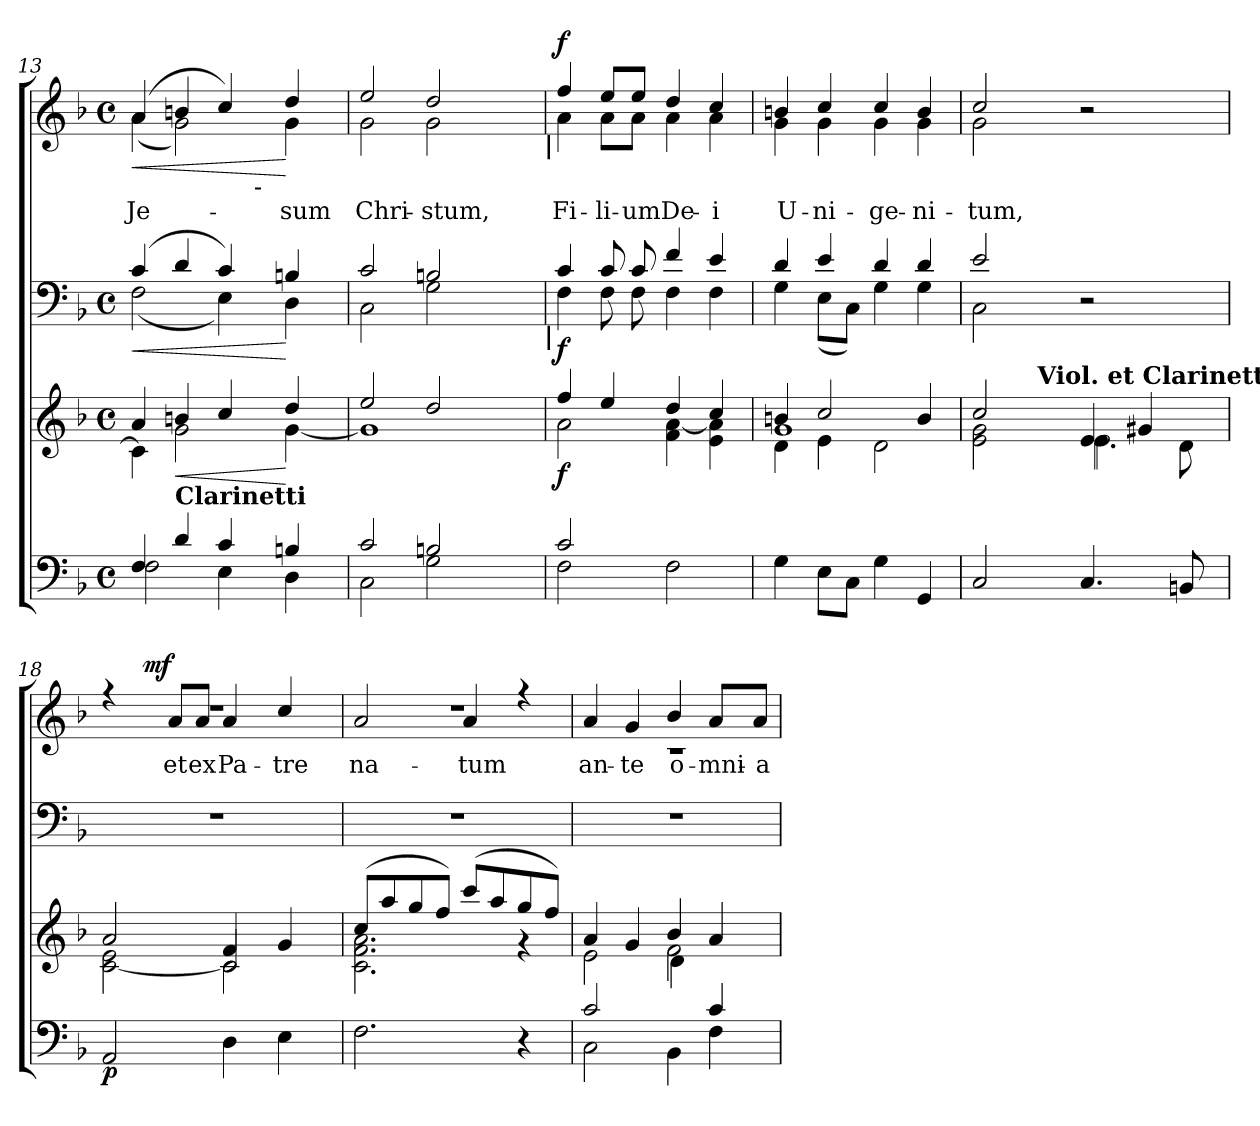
**kern	**dynam	**kern	**dynam	**kern	**dynam	**kern	**text	**dynam
*part4	*part4	*part3	*part3	*part2	*part2	*part1	*part1	*part1
*staff4	*staff4	*staff3	*staff3	*staff2	*staff2	*staff1	*staff1	*staff1
*clefF4	*	*clefG2	*	*clefF4	*	*clefG2	*	*
*k[b-]	*	*k[b-]	*	*k[b-]	*	*k[b-]	*	*
*F:	*	*F:	*	*F:	*	*F:	*	*
*M4/4	*	*M4/4	*	*M4/4	*	*M4/4	*	*
*met(c)	*	*met(c)	*	*met(c)	*	*met(c)	*	*
=13	=13	=13	=13	=13	=13	=13	=13	=13
*^	*	*^	*	*^	*	*	*	*
!	!	!	!	!	!	!	!	!LO:HP:b	!	!	!
!	!	!	!	!	!	!	!	!	!	!LO:LY:b:color=#000000	!LO:HP:b
*	*	*	*	*	*	*	*	*	*^	*	*
*	*	*	*	*	*	*	*	*	*	*^	*	*
4Fi/	2Fi\	.	4ai/	4ci\]	.	(4ci/	(2Fi\	<	(4ai/	(4ai\	2ryy	Je-	<
!LO:TX:a:B:t=Clarinetti	!	!	!	!	!	!	!	!	!	!	!	!	!
!	!	!	!	!	!LO:HP:b	!	!	!	!	!	!	!	!
4di/	.	.	4bni/	2gi\	<	4di/	.	.	4bni/	2gi\)	.	.	.
4ci/	4Ei\	.	4cci/	.	.	4ci/)	4Ei\)	.	4cci/)	.	16ryy	.	.
.	.	.	.	.	.	.	.	.	.	.	32ryy	.	.
.	.	.	.	.	.	.	.	.	.	.	128ryy	.	.
!	!	!	!	!	!	!	!	!	!	!	!LO:TX:b:t=-	!	!
.	.	.	.	.	.	.	.	.	.	.	4ryy	.	.
!	!	!	!	!	!	!	!	!	!	!	!	!LO:LY:b:color=#000000	!
4Bni/	4Di\	.	4ddi/	[<4gi\	[	4Bni/	4Di\	[	4ddi/	4gi\	.	-sum	[
.	.	.	.	.	.	.	.	.	.	.	8ryy	.	.
.	.	.	.	.	.	.	.	.	.	.	64.ryy	.	.
=14	=14	=14	=14	=14	=14	=14	=14	=14	=14	=14	=14	=14	=14
!	!	!	!	!	!	!	!	!	!	!	!	!LO:LY:b:color=#000000	!
*	*	*	*	*	*	*	*^	*	*	*	*	*	*
2ci/	2Ci\	.	2eei/	1gi]	.	2ci/	2Ci\	2ryy	.	2eei/	2gi\	2ryy	Chri-	.
!	!	!	!	!	!	!	!	!	!	!	!	!	!LO:LY:b:color=#000000	!
2Bni/	2Gi\	.	2ddi/	.	.	2Bni/	2Gi\	4ryy	.	2ddi/	2gi\	4ryy	-stum,	.
.	.	.	.	.	.	.	.	8ryy	.	.	.	8ryy	.	.
.	.	.	.	.	.	.	.	16ryy	.	.	.	16ryy	.	.
.	.	.	.	.	.	.	.	32ryy	.	.	.	32ryy	.	.
.	.	.	.	.	.	.	.	64ryy	.	.	.	64ryy	.	.
.	.	.	.	.	.	.	.	128...ryy	.	.	.	128...ryy	.	.
!	!	!	!	!	!	!	!	!	!	!	!	!LO:TX:b:B:t=|	!	!
!	!	!	!	!	!	!	!	!LO:TX:b:B:t=|	!	!	!	!	!	!
.	.	.	.	.	.	.	.	1024ryy	.	.	.	1024ryy	.	.
*	*	*	*	*	*	*	*v	*v	*	*	*	*	*	*
*	*	*	*	*	*	*	*	*	*v	*v	*v	*	*
=15	=15	=15	=15	=15	=15	=15	=15	=15	=15	=15	=15
*	*	*	*	*	*	*	*^	*	*^	*	*
*	*	*	*	*	*	*	*	*	*	*	*^	*	*
!	!	!	!	!	!	!	!	!	!	!	!	!	!LO:LY:b:color=#000000	!
*	*	*	*	*	*	*	*v	*v	*	*	*	*	*	*
*	*	*	*	*	*	*	*	*	*	*v	*v	*	*
2ci/	2Fi\	.	4ffi/	2ai\	f	4ci/	4Fi\	f	4ffi/	4ai\	Fi-	f
!	!	!	!	!	!	!	!	!	!	!	!LO:LY:b:color=#000000	!
.	.	.	4eei/	.	.	8ci/	8Fi\	.	8eei/L	8ai\L	-li-	.
!	!	!	!	!	!	!	!	!	!	!	!LO:LY:b:color=#000000	!
.	.	.	.	.	.	8ci/	8Fi\	.	8eei/J	8ai\J	-um	.
!	!	!	!	!	!	!	!	!	!	!	!LO:LY:b:color=#000000	!
2ryy	2Fi\	.	4ddi/	4fi\ [<4ai	.	4fi/	4Fi\	.	4ddi/	4ai\	De-	.
!	!	!	!	!	!	!	!	!	!	!	!LO:LY:b:color=#000000	!
.	.	.	4cci/	4ei\ 4ai]	.	4ei/	4Fi\	.	4cci/	4ai\	-i	.
*v	*v	*	*	*	*	*	*	*	*	*	*	*
!!LO:PB:g=z	!!
=16	=16	=16	=16	=16	=16	=16	=16	=16	=16	=16	=16
*	*	*	*^	*	*	*	*	*	*	*	*
!	!	!	!	!	!	!	!	!	!	!	!LO:LY:b:color=#000000	!
4Gi\	.	4bni/	4di\	1gi	.	4di/	4Gi\	.	4bni/	4gi\	U-	.
!	!	!	!	!	!	!	!	!	!	!	!LO:LY:b:color=#000000	!
8Ei\L	.	2cci/	4ei\	.	.	4ei/	(8Ei\L	.	4cci/	4gi\	-ni-	.
8Ci\J	.	.	.	.	.	.	8Ci\J)	.	.	.	.	.
!	!	!	!	!	!	!	!	!	!	!	!LO:LY:b:color=#000000	!
4Gi\	.	.	2di\	.	.	4di/	4Gi\	.	4cci/	4gi\	-ge-	.
!	!	!	!	!	!	!	!	!	!	!	!LO:LY:b:color=#000000	!
4GGi/	.	4bi/	.	.	.	4di/	4Gi\	.	4bi/	4gi\	-ni-	.
=17	=17	=17	=17	=17	=17	=17	=17	=17	=17	=17	=17	=17
!	!	!	!	!	!	!	!	!	!	!	!LO:LY:b:color=#000000	!
*	*	*	*	*^	*	*	*	*	*	*	*	*
2Ci/	.	2cci/	2ei\ 2gi	2ryy	4ryy	.	2ei/	2Ci\	.	2cci/	2gi\	-tum,	.
.	.	.	.	.	32ryy	.	.	.	.	.	.	.	.
.	.	.	.	.	128ryy	.	.	.	.	.	.	.	.
.	.	.	.	.	256ryy	.	.	.	.	.	.	.	.
.	.	.	.	.	1024ryy	.	.	.	.	.	.	.	.
!	!	!	!	!	!LO:TX:a:B:t=Viol. et Clarinetti	!	!	!	!	!	!	!	!
.	.	.	.	.	2ryy	.	.	.	.	.	.	.	.
4.Ci/	.	4ei/	4.ei\	2ei\	.	.	2r	2ryy	.	2r	2ryy	.	.
.	.	4g#Xi/	.	.	.	.	.	.	.	.	.	.	.
.	.	.	.	.	8ryy	.	.	.	.	.	.	.	.
8BBni/	.	.	8di\	.	.	.	.	.	.	.	.	.	.
.	.	.	.	.	16ryy	.	.	.	.	.	.	.	.
.	.	.	.	.	64ryy	.	.	.	.	.	.	.	.
.	.	.	.	.	512.ryy	.	.	.	.	.	.	.	.
*	*	*	*	*v	*v	*	*	*	*	*	*	*	*
*	*	*	*	*	*	*v	*v	*	*	*	*	*
=18	=18	=18	=18	=18	=18	=18	=18	=18	=18	=18	=18
*	*	*	*	*	*	*	*	*	*^	*	*
2AAi/	p	2ai/	[<2ci\ 2ei	2ryy	.	1r	.	4r	1r	8ryy	.	.
.	.	.	.	.	.	.	.	.	.	64ryy	.	.
.	.	.	.	.	.	.	.	.	.	128ryy	.	.
.	.	.	.	.	.	.	.	.	.	512ryy	.	.
.	.	.	.	.	.	.	.	.	.	2ryy	.	mf
!	!	!	!	!	!	!	!	!	!	!	!LO:LY:b:color=#000000	!
.	.	.	.	.	.	.	.	8ai/L	.	.	et	.
!	!	!	!	!	!	!	!	!	!	!	!LO:LY:b:color=#000000	!
.	.	.	.	.	.	.	.	8ai/J	.	.	ex	.
!	!	!	!	!	!	!	!	!	!	!	!LO:LY:b:color=#000000	!
4Di\	.	4fi/	2ci\]	2ci/	.	.	.	4ai/	.	.	Pa-	.
.	.	.	.	.	.	.	.	.	.	4ryy	.	.
!	!	!	!	!	!	!	!	!	!	!	!LO:LY:b:color=#000000	!
4Ei\	.	4gi/	.	.	.	.	.	4cci/	.	.	-tre	.
.	.	.	.	.	.	.	.	.	.	16ryy	.	.
.	.	.	.	.	.	.	.	.	.	32ryy	.	.
.	.	.	.	.	.	.	.	.	.	256.ryy	.	.
*	*	*	*v	*v	*	*	*	*v	*v	*v	*	*
=19	=19	=19	=19	=19	=19	=19	=19	=19	=19
*	*	*	*^	*	*	*	*^	*	*
*	*	*	*	*	*	*	*	*	*^	*	*
!	!	!	!	!	!	!	!	!	!	!	!LO:LY:b:color=#000000	!
*	*	*	*v	*v	*	*	*	*	*v	*v	*	*
2.Fi\	.	(8cci/L	2.ci\ 2.fi 2.ai	.	1r	.	2ai/	1r	na-	.
.	.	8aai/	.	.	.	.	.	.	.	.
.	.	8ggi/	.	.	.	.	.	.	.	.
.	.	8ffi/J)	.	.	.	.	.	.	.	.
!	!	!	!	!	!	!	!	!	!LO:LY:b:color=#000000	!
.	.	(8ccci/L	.	.	.	.	4ai/	.	-tum	.
.	.	8aai/	.	.	.	.	.	.	.	.
4r	.	8ggi/	4r	.	.	.	4r	.	.	.
.	.	8ffi/J)	.	.	.	.	.	.	.	.
!!LO:LB:g=z	!!
=20	=20	=20	=20	=20	=20	=20	=20	=20	=20	=20
*^	*	*	*^	*	*	*	*	*	*	*
!	!	!	!	!	!	!	!	!	!	!	!LO:LY:b:color=#000000	!
2ci/	2Ci\	.	4ai/	2ei\	2ryy	.	1r	.	4ai/	1r	an-	.
!	!	!	!	!	!	!	!	!	!	!	!LO:LY:b:color=#000000	!
.	.	.	4gi/	.	.	.	.	.	4gi/	.	-te	.
!	!	!	!	!	!	!	!	!	!	!	!LO:LY:b:color=#000000	!
4ryy	4BB-i\	.	4b-i/	2fi\	4di\	.	.	.	4b-i/	.	o-	.
!	!	!	!	!	!	!	!	!	!	!	!LO:LY:b:color=#000000	!
4ci/	4Fi\	.	4ai/	.	4ryy	.	.	.	8ai/L	.	-mni-	.
!	!	!	!	!	!	!	!	!	!	!	!LO:LY:b:color=#000000	!
.	.	.	.	.	.	.	.	.	8ai/J	.	-a	.
*v	*v	*	*	*	*	*	*	*	*v	*v	*	*
*	*	*v	*v	*v	*	*	*	*	*	*
=	=	=	=	=	=	=	=	=
*-	*-	*-	*-	*-	*-	*-	*-	*-
